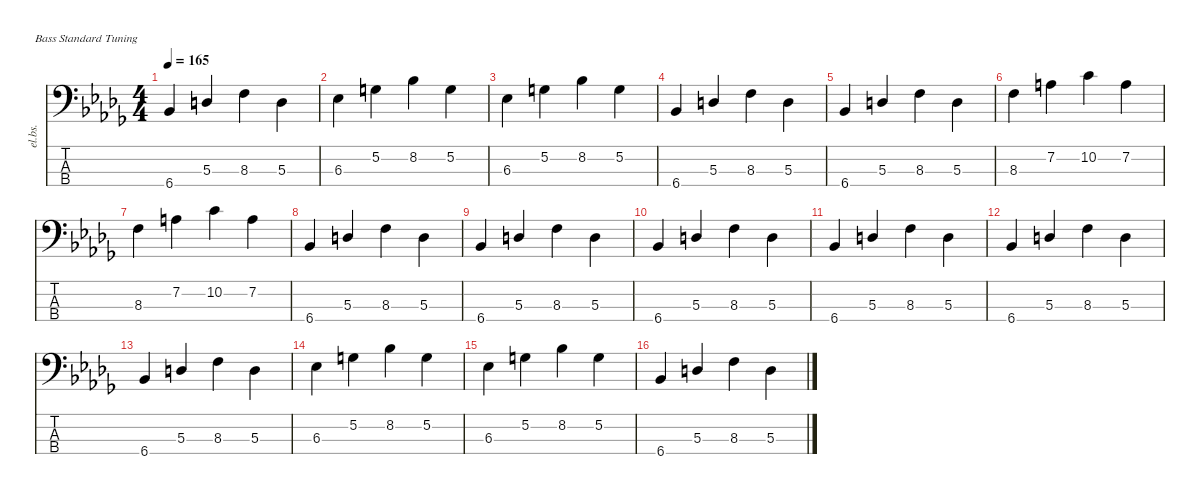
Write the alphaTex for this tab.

\defaultSystemsLayout 4
\hideDynamics
\bracketExtendMode nobrackets
\otherSystemsTrackNameOrientation horizontal
\track ("Bass Player" "el.bs.") {instrument electricbassfinger}
\staff {score tabs}
\tuning (G2 D2 A1 E1)
\ts (4 4)
\tempo 165
\clef f4
\ks bbminor
6.4{acc b}.4{dy mf beam Up} 5.3{acc forcenatural}.4{beam Up} 8.3{acc forcenatural}.4{beam Down} 5.3{acc forcenatural}.4{beam Down} |
6.3{acc b}.4{beam Down} 5.2{acc forcenatural}.4{beam Down} 8.2{acc b}.4{beam Down} 5.2{acc forcenatural}.4{beam Down} |
6.3{acc b}.4{beam Down} 5.2{acc forcenatural}.4{beam Down} 8.2{acc b}.4{beam Down} 5.2{acc forcenatural}.4{beam Down} |
6.4{acc b}.4{beam Up} 5.3{acc forcenatural}.4{beam Up} 8.3{acc forcenatural}.4{beam Down} 5.3{acc forcenatural}.4{beam Down} |
6.4{acc b}.4{beam Up} 5.3{acc forcenatural}.4{beam Up} 8.3{acc forcenatural}.4{beam Down} 5.3{acc forcenatural}.4{beam Down} |
8.3{acc forcenatural}.4{beam Down} 7.2{acc forcenatural}.4{beam Down} 10.2{acc forcenatural}.4{beam Down} 7.2{acc forcenatural}.4{beam Down} |
8.3{acc forcenatural}.4{beam Down} 7.2{acc forcenatural}.4{beam Down} 10.2{acc forcenatural}.4{beam Down} 7.2{acc forcenatural}.4{beam Down} |
6.4{acc b}.4{beam Up} 5.3{acc forcenatural}.4{beam Up} 8.3{acc forcenatural}.4{beam Down} 5.3{acc forcenatural}.4{beam Down} |
6.4{acc b}.4{beam Up} 5.3{acc forcenatural}.4{beam Up} 8.3{acc forcenatural}.4{beam Down} 5.3{acc forcenatural}.4{beam Down} |
6.4{acc b}.4{beam Up} 5.3{acc forcenatural}.4{beam Up} 8.3{acc forcenatural}.4{beam Down} 5.3{acc forcenatural}.4{beam Down} |
6.4{acc b}.4{beam Up} 5.3{acc forcenatural}.4{beam Up} 8.3{acc forcenatural}.4{beam Down} 5.3{acc forcenatural}.4{beam Down} |
6.4{acc b}.4{beam Up} 5.3{acc forcenatural}.4{beam Up} 8.3{acc forcenatural}.4{beam Down} 5.3{acc forcenatural}.4{beam Down} |
6.4{acc b}.4{beam Up} 5.3{acc forcenatural}.4{beam Up} 8.3{acc forcenatural}.4{beam Down} 5.3{acc forcenatural}.4{beam Down} |
6.3{acc b}.4{beam Down} 5.2{acc forcenatural}.4{beam Down} 8.2{acc b}.4{beam Down} 5.2{acc forcenatural}.4{beam Down} |
6.3{acc b}.4{beam Down} 5.2{acc forcenatural}.4{beam Down} 8.2{acc b}.4{beam Down} 5.2{acc forcenatural}.4{beam Down} |
6.4{acc b}.4{beam Up} 5.3{acc forcenatural}.4{beam Up} 8.3{acc forcenatural}.4{beam Down} 5.3{acc forcenatural}.4{beam Down}
